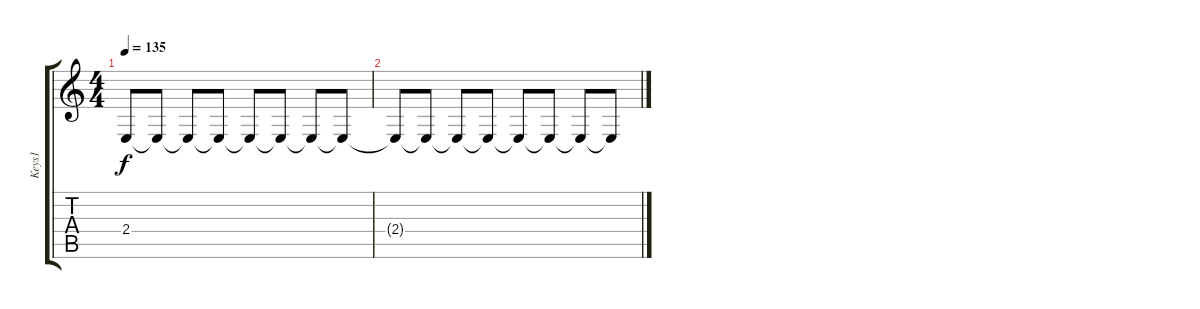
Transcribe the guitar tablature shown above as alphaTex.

\track ("Keys1" "Keys1") {instrument lead2sawtooth}
\staff {score tabs}
\tuning (E4 B3 G3 D3 A2 E2) {hide}
\ts (4 4)
\tempo 135
\clef g2
\ks c
2.4{t}.8{dy f balance 8} 2.4{t}.8{balance 12} 2.4{t}.8{balance 16} 2.4{t}.8{balance 12} 2.4{t}.8{balance 8} 2.4{t}.8{balance 4} 2.4{t}.8{balance 0} 2.4{t}.8{balance 4} |
2.4{t}.8{balance 8} 2.4{t}.8{balance 12} 2.4{t}.8{balance 16} 2.4{t}.8{balance 12} 2.4{t}.8{balance 8} 2.4{t}.8{balance 4} 2.4{t}.8{balance 0} 2.4{t}.8{balance 4}
